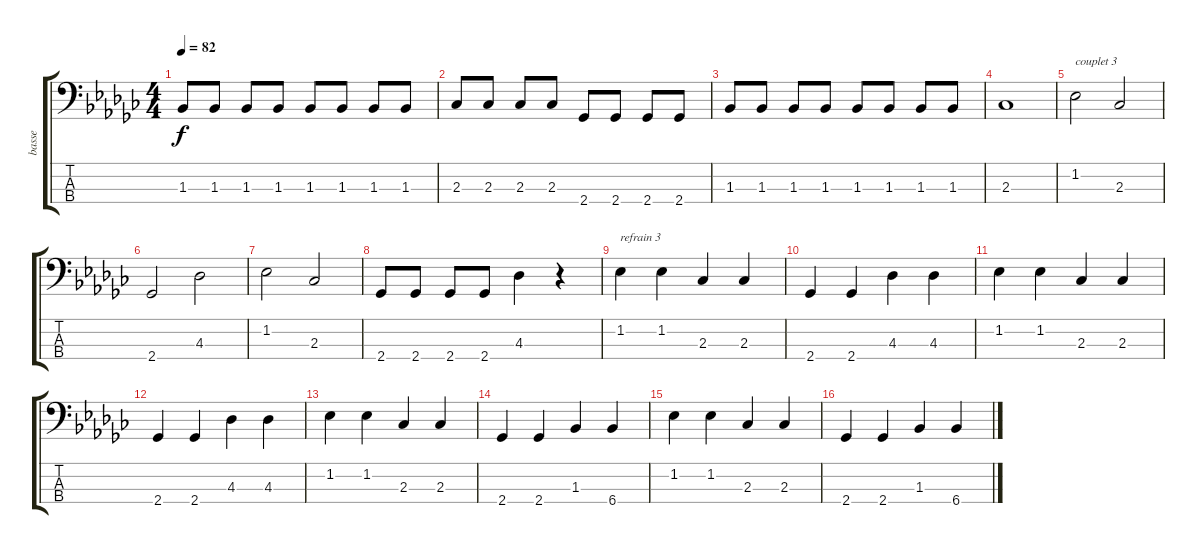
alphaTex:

\track ("basse" "basse") {instrument electricbassfinger}
\staff {score tabs}
\tuning (G2 D2 A1 E1) {hide}
\ts (4 4)
\tempo 82
\clef f4
\ks ebminor
1.3.8{dy f} 1.3.8 1.3.8 1.3.8 1.3.8 1.3.8 1.3.8 1.3.8 |
2.3.8 2.3.8 2.3.8 2.3.8 2.4.8 2.4.8 2.4.8 2.4.8 |
1.3.8 1.3.8 1.3.8 1.3.8 1.3.8 1.3.8 1.3.8 1.3.8 |
2.3.1 |
1.2.2{txt "couplet 3"} 2.3.2 |
2.4.2 4.3.2 |
1.2.2 2.3.2 |
2.4.8 2.4.8 2.4.8 2.4.8 4.3.4 r.4 |
1.2.4{txt "refrain 3"} 1.2.4 2.3.4 2.3.4 |
2.4.4 2.4.4 4.3.4 4.3.4 |
1.2.4 1.2.4 2.3.4 2.3.4 |
2.4.4 2.4.4 4.3.4 4.3.4 |
1.2.4 1.2.4 2.3.4 2.3.4 |
2.4.4 2.4.4 1.3.4 6.4.4 |
1.2.4 1.2.4 2.3.4 2.3.4 |
2.4.4 2.4.4 1.3.4 6.4.4
